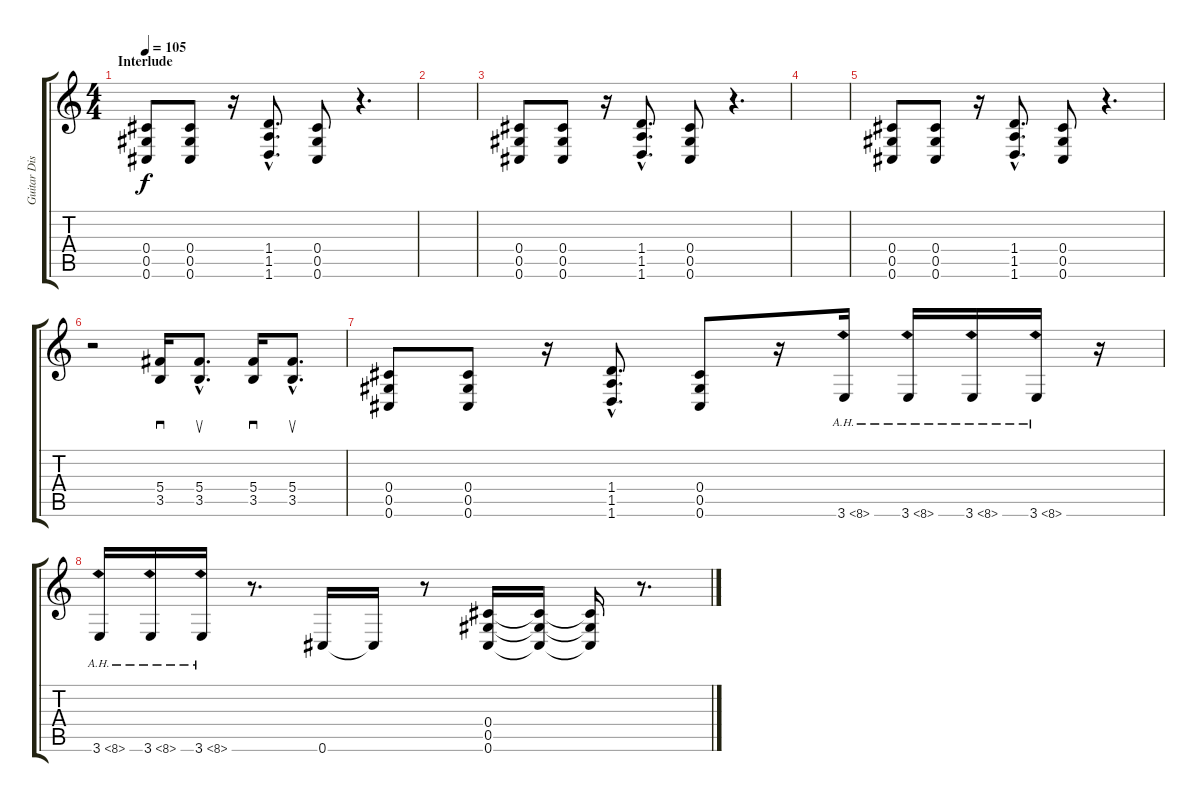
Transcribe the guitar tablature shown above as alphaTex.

\track ("Guitar Dist" "Guitar Dis") {instrument distortionguitar}
\staff {score tabs}
\tuning (Eb4 Bb3 Gb3 Db3 Ab2 Db2) {hide}
\ts (4 4)
\section ("" "Interlude")
\tempo 105
\clef g2
\ks c
(0.4 0.5 0.6).8{dy f} (0.4 0.5 0.6).8 r.16 (1.4{hac} 1.5{hac} 1.6{hac}).8{d} (0.4 0.5 0.6).8 r.4{d} |
|
(0.4 0.5 0.6).8 (0.4 0.5 0.6).8 r.16 (1.4{hac} 1.5{hac} 1.6{hac}).8{d} (0.4 0.5 0.6).8 r.4{d} |
|
(0.4 0.5 0.6).8 (0.4 0.5 0.6).8 r.16 (1.4{hac} 1.5{hac} 1.6{hac}).8{d} (0.4 0.5 0.6).8 r.4{d} |
r.2 (5.4 3.5).16{sd} (5.4{hac} 3.5{hac}).8{d su} (5.4 3.5).16{sd} (5.4{hac} 3.5{hac}).8{d su} |
(0.4 0.5 0.6).8 (0.4 0.5 0.6).8 r.16 (1.4{hac} 1.5{hac} 1.6{hac}).8{d} (0.4 0.5 0.6).8 r.16 3.6{ah 5}.16 3.6{ah 5}.16 3.6{ah 5}.16 3.6{ah 5}.16 r.16 |
3.6{ah 5}.16 3.6{ah 5}.16 3.6{ah 5}.16 r.8{d} 0.6.16 0.6{t}.16 r.8 (0.4 0.5 0.6).16 (0.4{t} 0.5{t} 0.6{t}).16 (0.4{t} 0.5{t} 0.6{t}).16 r.8{d}
